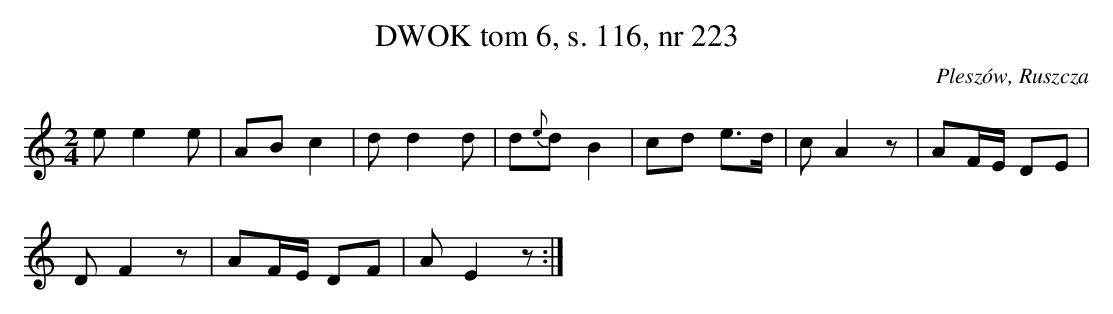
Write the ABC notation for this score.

X:1
T:DWOK tom 6, s. 116, nr 223
O:Pleszów, Ruszcza
L:1/16
M:2/4
K:C
e2e4e2|A2B2 c4|d2d4d2|d2{e}d2 B4|c2d2 e3d|c2A4z2|A2FE D2E2|
D2F4z2|A2FE D2F2|A2E4z2:|
